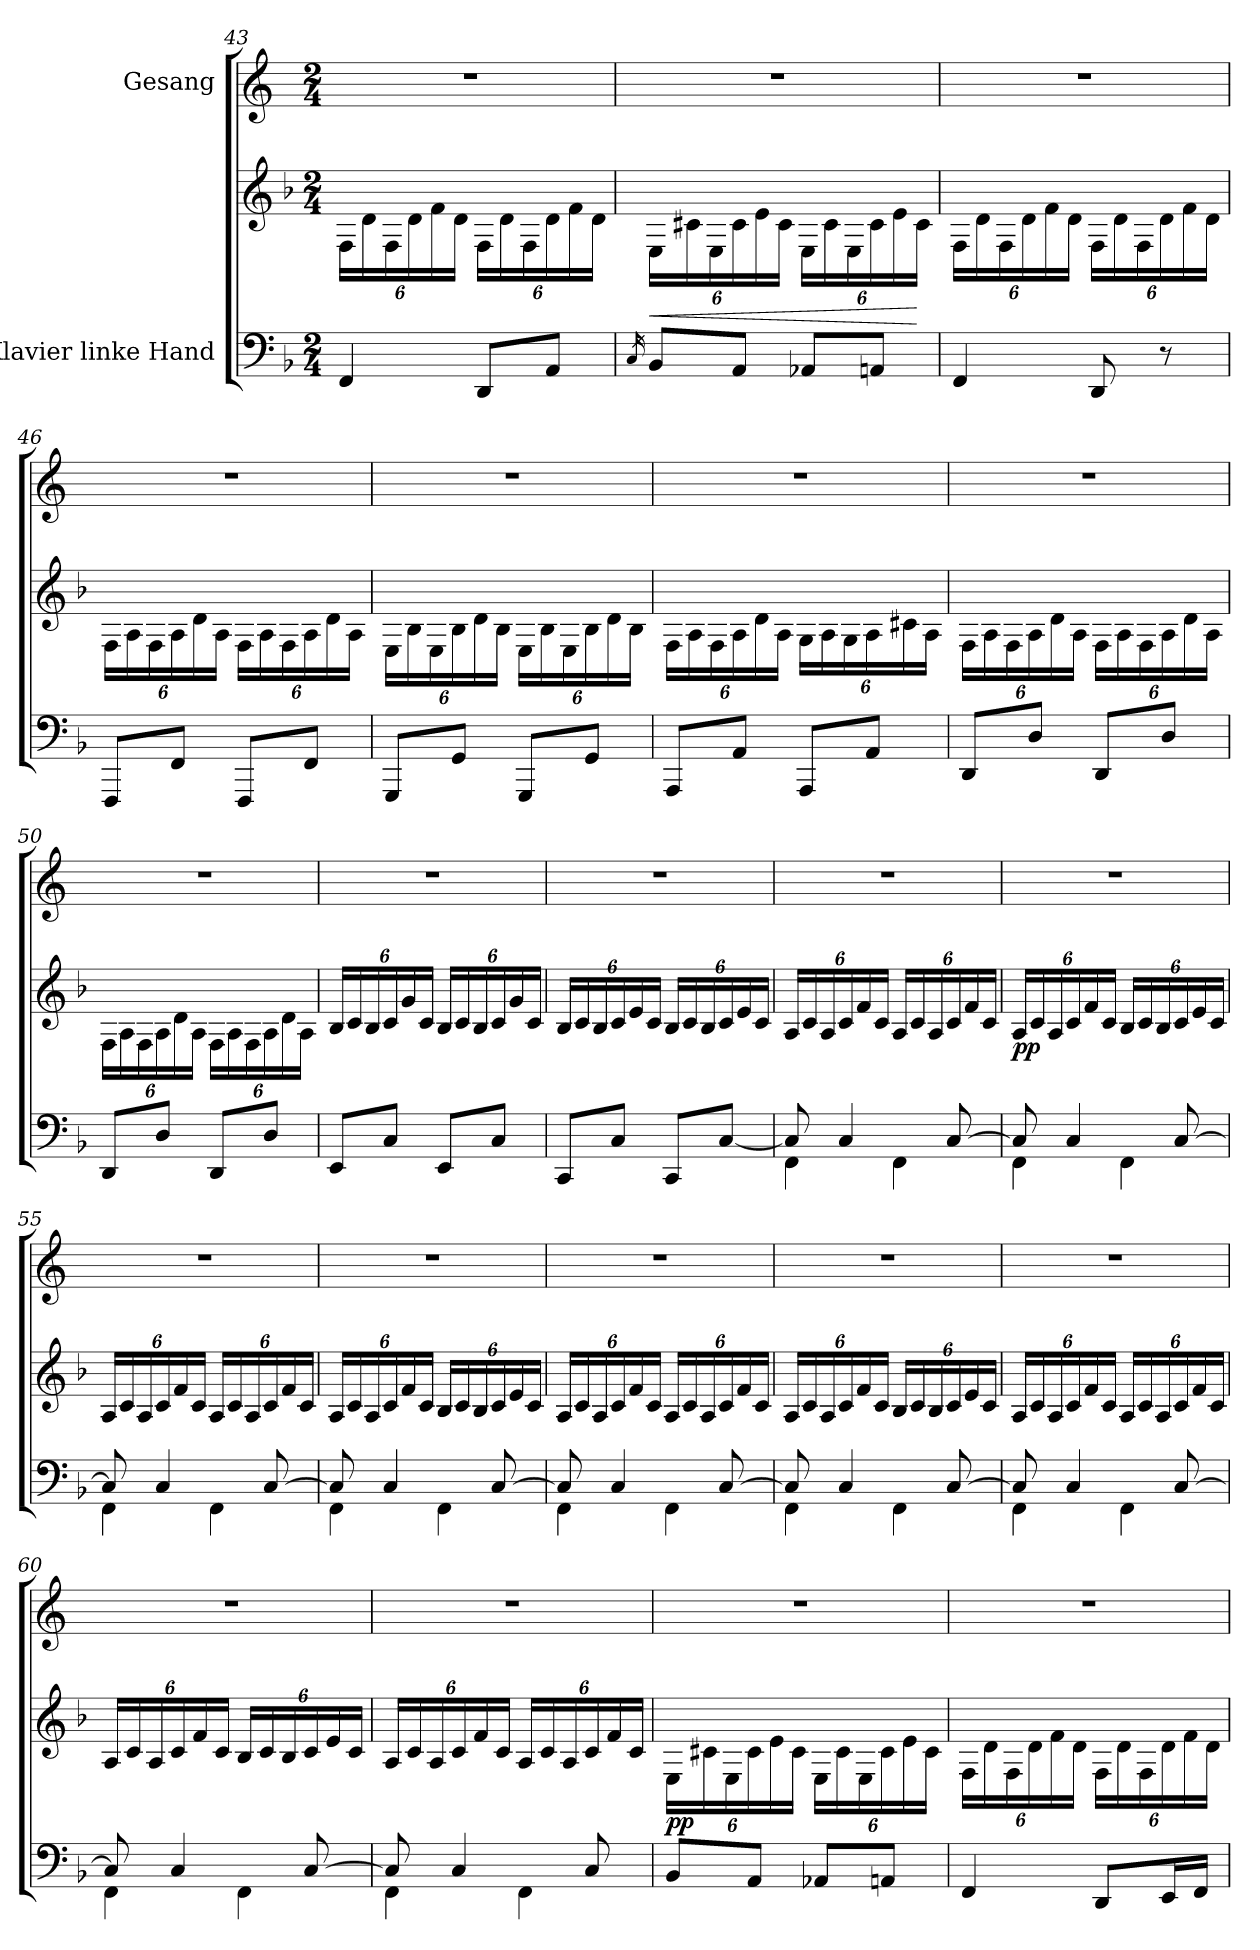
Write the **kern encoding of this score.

**kern	**kern	**dynam	**kern
*part2	*part2	*part2	*part1
*staff3	*staff2	*staff2/3	*staff1
*I"Klavier linke Hand	*	*	*I"Gesang
*clefF4	*clefG2	*	*clefG2
*k[b-]	*k[b-]	*	*k[]
*M2/4	*M2/4	*	*M2/4
*	*Xbrackettup	*	*
=43	=43	=43	=43
4FF/	24F\LL	.	2r
.	24d\	.	.
.	24F\	.	.
.	24d\	.	.
.	24f\	.	.
.	24d\JJ	.	.
8DD/L	24F\LL	.	.
.	24d\	.	.
.	24F\	.	.
8AA/J	24d\	.	.
.	24f\	.	.
.	24d\JJ	.	.
!!LO:LB:g=z
=44	=44	=44	=44
16qC/	.	.	.
!	!	!LO:HP:b	!
8BB-/L	24E\LL	<	2r
.	24c#X\	.	.
.	24E\	.	.
8AA/J	24c#\	.	.
.	24e\	.	.
.	24c#\JJ	.	.
8AA-X/L	24E\LL	.	.
.	24c#\	.	.
.	24E\	.	.
8AAn/J	24c#\	.	.
.	24e\	.	.
.	24c#\JJ	[	.
!!LO:LB:g=z
=45	=45	=45	=45
4FF/	24F\LL	.	2r
.	24d\	.	.
.	24F\	.	.
.	24d\	.	.
.	24f\	.	.
.	24d\JJ	.	.
8DD/	24F\LL	.	.
.	24d\	.	.
.	24F\	.	.
8r	24d\	.	.
.	24f\	.	.
.	24d\JJ	.	.
=46	=46	=46	=46
8FFF/L	24F\LL	.	2r
.	24A\	.	.
.	24F\	.	.
8FF/J	24A\	.	.
.	24d\	.	.
.	24A\JJ	.	.
8FFF/L	24F\LL	.	.
.	24A\	.	.
.	24F\	.	.
8FF/J	24A\	.	.
.	24d\	.	.
.	24A\JJ	.	.
!!LO:PB:g=z
=47	=47	=47	=47
8GGG/L	24E\LL	.	2r
.	24B-\	.	.
.	24E\	.	.
8GG/J	24B-\	.	.
.	24d\	.	.
.	24B-\JJ	.	.
8GGG/L	24E\LL	.	.
.	24B-\	.	.
.	24E\	.	.
8GG/J	24B-\	.	.
.	24d\	.	.
.	24B-\JJ	.	.
!!LO:PB:g=z
=48	=48	=48	=48
8AAA/L	24F\LL	.	2r
.	24A\	.	.
.	24F\	.	.
8AA/J	24A\	.	.
.	24d\	.	.
.	24A\JJ	.	.
8AAA/L	24G\LL	.	.
.	24A\	.	.
.	24G\	.	.
8AA/J	24A\	.	.
.	24c#X\	.	.
.	24A\JJ	.	.
=49	=49	=49	=49
8DD/L	24F\LL	.	2r
.	24A\	.	.
.	24F\	.	.
8D/J	24A\	.	.
.	24d\	.	.
.	24A\JJ	.	.
8DD/L	24F\LL	.	.
.	24A\	.	.
.	24F\	.	.
8D/J	24A\	.	.
.	24d\	.	.
.	24A\JJ	.	.
!!LO:LB:g=z
=50	=50	=50	=50
8DD/L	24F\LL	.	2r
.	24A\	.	.
.	24F\	.	.
8D/J	24A\	.	.
.	24d\	.	.
.	24A\JJ	.	.
8DD/L	24F\LL	.	.
.	24A\	.	.
.	24F\	.	.
8D/J	24A\	.	.
.	24d\	.	.
.	24A\JJ	.	.
!!LO:LB:g=z
=51	=51	=51	=51
8EE/L	24B-/LL	.	2r
.	24c/	.	.
.	24B-/	.	.
8C/J	24c/	.	.
.	24g/	.	.
.	24c/JJ	.	.
8EE/L	24B-/LL	.	.
.	24c/	.	.
.	24B-/	.	.
8C/J	24c/	.	.
.	24g/	.	.
.	24c/JJ	.	.
=52	=52	=52	=52
8CC/L	24B-/LL	.	2r
.	24c/	.	.
.	24B-/	.	.
8C/J	24c/	.	.
.	24e/	.	.
.	24c/JJ	.	.
8CC/L	24B-/LL	.	.
.	24c/	.	.
.	24B-/	.	.
[8C/J	24c/	.	.
.	24e/	.	.
.	24c/JJ	.	.
!!LO:LB:g=z
=53	=53	=53	=53
*^	*	*	*
8C/]	4FF\	24A/LL	.	2r
.	.	24c/	.	.
.	.	24A/	.	.
4C/	.	24c/	.	.
.	.	24f/	.	.
.	.	24c/JJ	.	.
.	4FF\	24A/LL	.	.
.	.	24c/	.	.
.	.	24A/	.	.
[8C/	.	24c/	.	.
.	.	24f/	.	.
.	.	24c/JJ	.	.
=54	=54	=54	=54	=54
!	!	!	!LO:DY:b	!
8C/]	4FF\	24A/LL	pp	2r
.	.	24c/	.	.
.	.	24A/	.	.
4C/	.	24c/	.	.
.	.	24f/	.	.
.	.	24c/JJ	.	.
.	4FF\	24B-/LL	.	.
.	.	24c/	.	.
.	.	24B-/	.	.
[8C/	.	24c/	.	.
.	.	24e/	.	.
.	.	24c/JJ	.	.
!!LO:PB:g=z
=55	=55	=55	=55	=55
8C/]	4FF\	24A/LL	.	2r
.	.	24c/	.	.
.	.	24A/	.	.
4C/	.	24c/	.	.
.	.	24f/	.	.
.	.	24c/JJ	.	.
.	4FF\	24A/LL	.	.
.	.	24c/	.	.
.	.	24A/	.	.
[8C/	.	24c/	.	.
.	.	24f/	.	.
.	.	24c/JJ	.	.
=56	=56	=56	=56	=56
8C/]	4FF\	24A/LL	.	2r
.	.	24c/	.	.
.	.	24A/	.	.
4C/	.	24c/	.	.
.	.	24f/	.	.
.	.	24c/JJ	.	.
.	4FF\	24B-/LL	.	.
.	.	24c/	.	.
.	.	24B-/	.	.
[8C/	.	24c/	.	.
.	.	24e/	.	.
.	.	24c/JJ	.	.
!!LO:PB:g=z
=57	=57	=57	=57	=57
8C/]	4FF\	24A/LL	.	2r
.	.	24c/	.	.
.	.	24A/	.	.
4C/	.	24c/	.	.
.	.	24f/	.	.
.	.	24c/JJ	.	.
.	4FF\	24A/LL	.	.
.	.	24c/	.	.
.	.	24A/	.	.
[8C/	.	24c/	.	.
.	.	24f/	.	.
.	.	24c/JJ	.	.
=58	=58	=58	=58	=58
8C/]	4FF\	24A/LL	.	2r
.	.	24c/	.	.
.	.	24A/	.	.
4C/	.	24c/	.	.
.	.	24f/	.	.
.	.	24c/JJ	.	.
.	4FF\	24B-/LL	.	.
.	.	24c/	.	.
.	.	24B-/	.	.
[8C/	.	24c/	.	.
.	.	24e/	.	.
.	.	24c/JJ	.	.
!!LO:LB:g=z
=59	=59	=59	=59	=59
8C/]	4FF\	24A/LL	.	2r
.	.	24c/	.	.
.	.	24A/	.	.
4C/	.	24c/	.	.
.	.	24f/	.	.
.	.	24c/JJ	.	.
.	4FF\	24A/LL	.	.
.	.	24c/	.	.
.	.	24A/	.	.
[8C/	.	24c/	.	.
.	.	24f/	.	.
.	.	24c/JJ	.	.
=60	=60	=60	=60	=60
8C/]	4FF\	24A/LL	.	2r
.	.	24c/	.	.
.	.	24A/	.	.
4C/	.	24c/	.	.
.	.	24f/	.	.
.	.	24c/JJ	.	.
.	4FF\	24B-/LL	.	.
.	.	24c/	.	.
.	.	24B-/	.	.
[8C/	.	24c/	.	.
.	.	24e/	.	.
.	.	24c/JJ	.	.
!!LO:LB:g=z
=61	=61	=61	=61	=61
8C/]	4FF\	24A/LL	.	2r
.	.	24c/	.	.
.	.	24A/	.	.
4C/	.	24c/	.	.
.	.	24f/	.	.
.	.	24c/JJ	.	.
.	4FF\	24A/LL	.	.
.	.	24c/	.	.
.	.	24A/	.	.
8C/	.	24c/	.	.
.	.	24f/	.	.
.	.	24c/JJ	.	.
*v	*v	*	*	*
!!LO:LB:g=z
=62	=62	=62	=62
!	!	!LO:DY:b	!
8BB-/L	24E\LL	pp	2r
.	24c#X\	.	.
.	24E\	.	.
8AA/J	24c#\	.	.
.	24e\	.	.
.	24c#\JJ	.	.
8AA-X/L	24E\LL	.	.
.	24c#\	.	.
.	24E\	.	.
8AAn/J	24c#\	.	.
.	24e\	.	.
.	24c#\JJ	.	.
=63	=63	=63	=63
4FF/	24F\LL	.	2r
.	24d\	.	.
.	24F\	.	.
.	24d\	.	.
.	24f\	.	.
.	24d\JJ	.	.
8DD/L	24F\LL	.	.
.	24d\	.	.
.	24F\	.	.
16EE/L	24d\	.	.
.	24f\	.	.
16FF/JJ	.	.	.
.	24d\JJ	.	.
=	=	=	=
*-	*-	*-	*-
